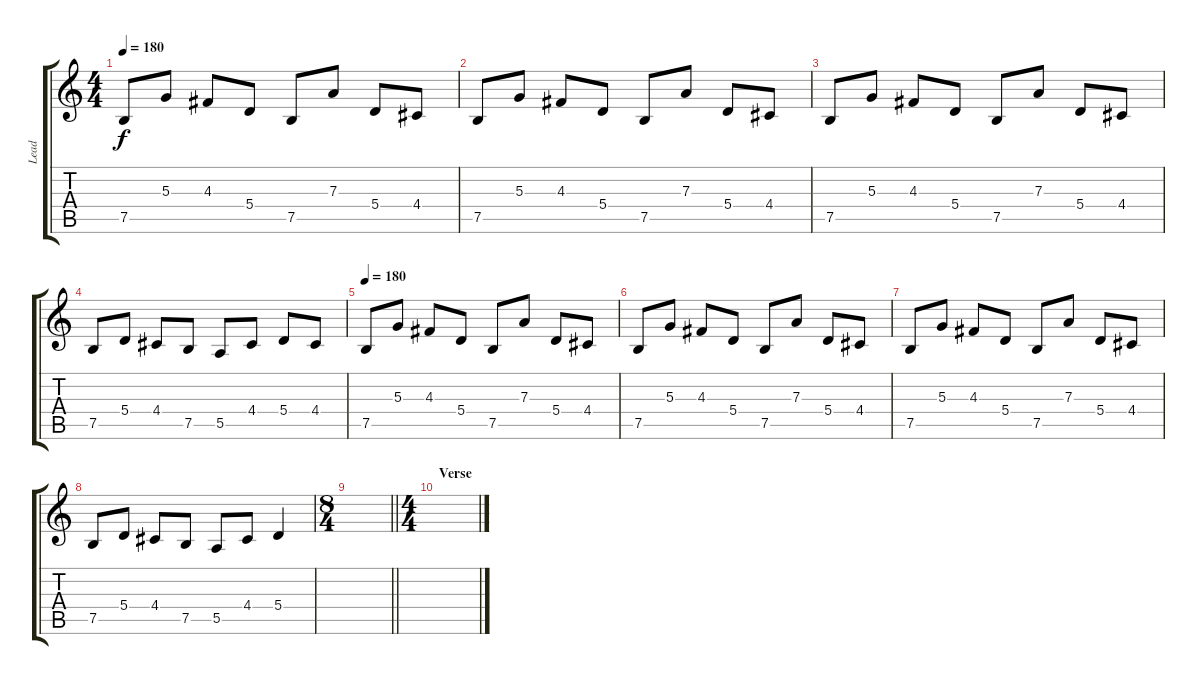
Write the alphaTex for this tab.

\track ("Lead" "Lead") {instrument distortionguitar}
\staff {score tabs}
\tuning (B3 Gb3 D3 A2 E2 B1) {hide}
\ts (4 4)
\tempo 180
\clef g2
\ks c
7.5.8{dy f} 5.3.8 4.3.8 5.4.8 7.5.8 7.3.8 5.4.8 4.4.8 |
7.5.8 5.3.8 4.3.8 5.4.8 7.5.8 7.3.8 5.4.8 4.4.8 |
7.5.8 5.3.8 4.3.8 5.4.8 7.5.8 7.3.8 5.4.8 4.4.8 |
7.5.8 5.4.8 4.4.8 7.5.8 5.5.8 4.4.8 5.4.8 4.4.8 |
\tempo 180
7.5.8 5.3.8 4.3.8 5.4.8 7.5.8 7.3.8 5.4.8 4.4.8 |
7.5.8 5.3.8 4.3.8 5.4.8 7.5.8 7.3.8 5.4.8 4.4.8 |
7.5.8 5.3.8 4.3.8 5.4.8 7.5.8 7.3.8 5.4.8 4.4.8 |
7.5.8 5.4.8 4.4.8 7.5.8 5.5.8 4.4.8 5.4.4 |
\ts (8 4)
\barLineRight lightlight
|
\ts (4 4)
\section ("" "Verse")
